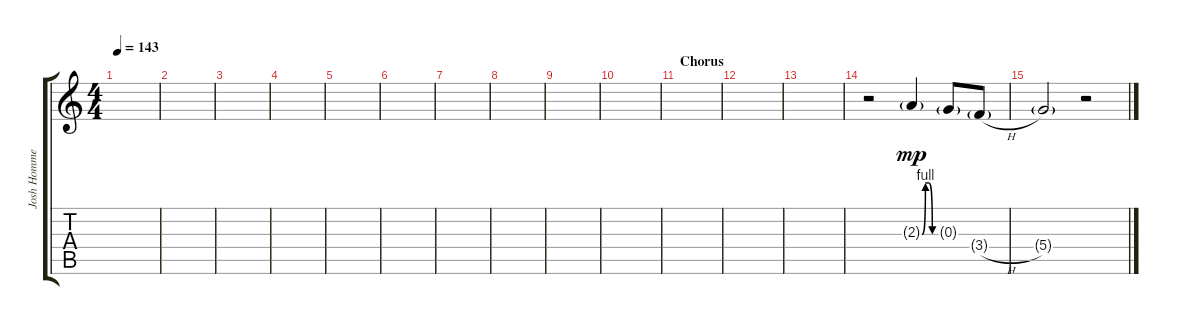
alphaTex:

\track ("Josh Homme" "Josh Homme") {instrument distortionguitar}
\staff {score tabs}
\tuning (E4 B3 G3 D3 A2 E2) {hide}
\ts (4 4)
\tempo 143
\clef g2
\ks c
|
|
|
|
|
|
|
|
|
|
\section ("" "Chorus")
|
|
|
r.2 2.3{be (custom 0 0 15 4 30 4 45 0 60 0) g}.4{dy mp} 0.3{g}.8 3.4{h g}.8 |
5.4{g}.2 r.2
